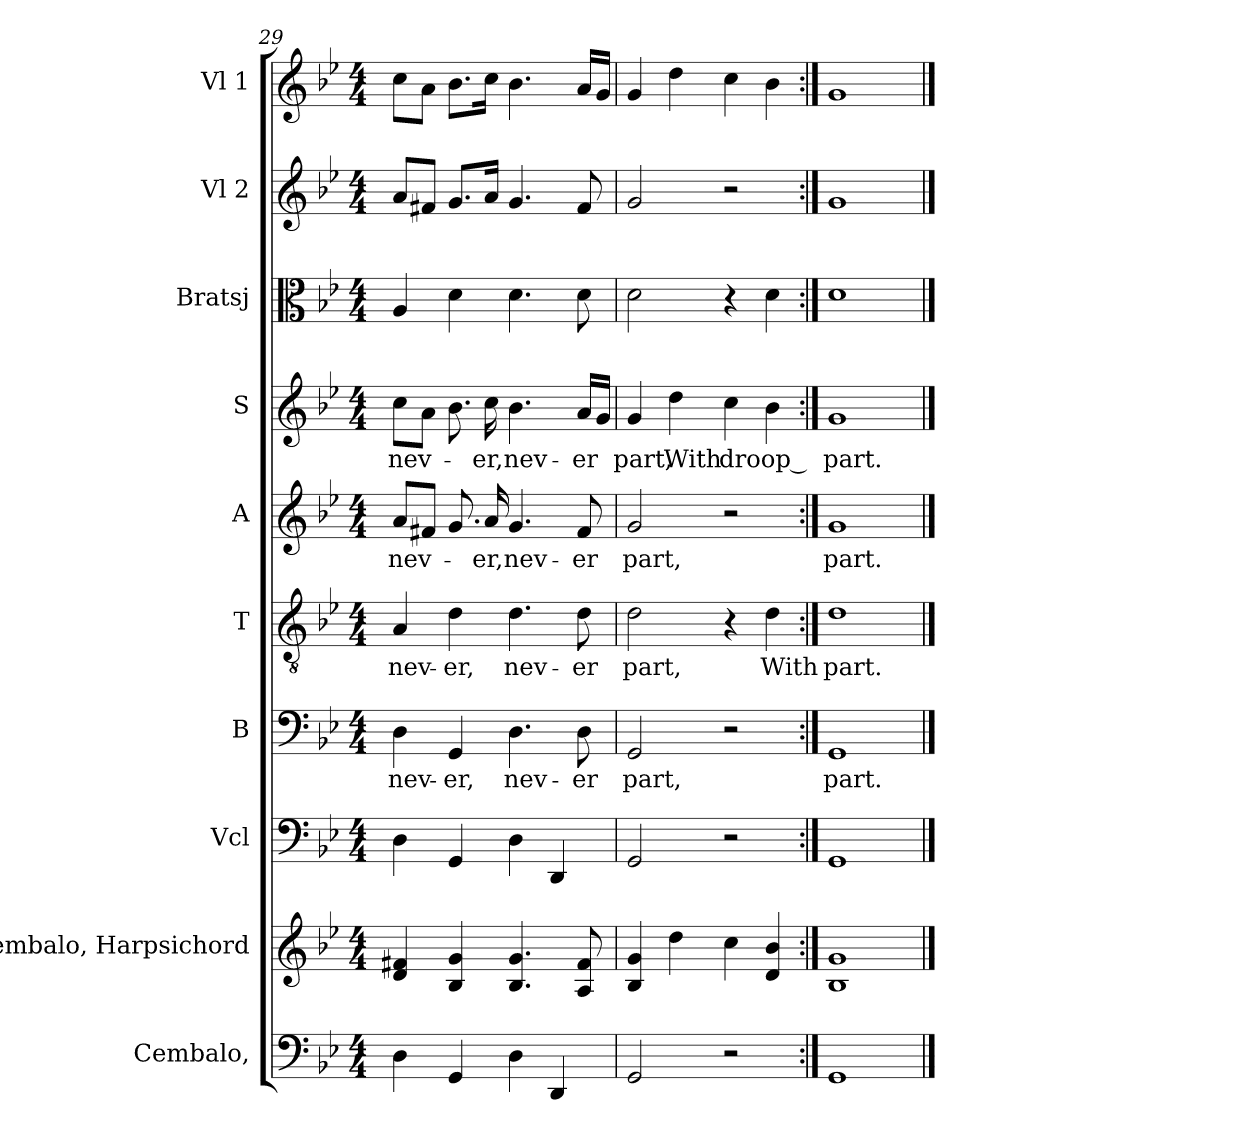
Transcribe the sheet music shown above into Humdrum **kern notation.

**kern	**kern	**kern	**kern	**text	**kern	**text	**kern	**text	**kern	**text	**kern	**kern	**kern
*part10	*part9	*part8	*part7	*part7	*part6	*part6	*part5	*part5	*part4	*part4	*part3	*part2	*part1
*staff10	*staff9	*staff8	*staff7	*staff7	*staff6	*staff6	*staff5	*staff5	*staff4	*staff4	*staff3	*staff2	*staff1
*I"Cembalo,	*I"Cembalo, Harpsichord	*I"Vcl	*I"B	*	*I"T	*	*I"A	*	*I"S	*	*I"Bratsj	*I"Vl 2	*I"Vl 1
*	*I'Hpschd	*I'Vc	*	*	*	*	*	*	*	*	*	*	*
*clefF4	*clefG2	*clefF4	*clefF4	*	*clefGv2	*	*clefG2	*	*clefG2	*	*clefC3	*clefG2	*clefG2
*k[b-e-]	*k[b-e-]	*k[b-e-]	*k[b-e-]	*	*k[b-e-]	*	*k[b-e-]	*	*k[b-e-]	*	*k[b-e-]	*k[b-e-]	*k[b-e-]
*M4/4	*M4/4	*M4/4	*M4/4	*	*M4/4	*	*M4/4	*	*M4/4	*	*M4/4	*M4/4	*M4/4
=29	=29	=29	=29	=29	=29	=29	=29	=29	=29	=29	=29	=29	=29
!	!	!	!	!LO:LY:b	!	!LO:LY:b	!	!LO:LY:b	!	!LO:LY:b	!	!	!
4D\	4d/ 4f#X/	4D\	4D\	nev-	4A/	nev-	8a/L	nev-	8cc\L	nev-	4A/	8a/L	8cc\L
.	.	.	.	.	.	.	8f#X/J	.	8a\J	.	.	8f#X/J	8a\J
!	!	!	!	!LO:LY:b	!	!LO:LY:b	!	!	!	!	!	!	!
4GG/	4B-/ 4g/	4GG/	4GG/	-er,	4d\	-er,	8.g/	.	8.b-\	.	4d\	8.g/L	8.b-\L
!	!	!	!	!	!	!	!	!LO:LY:b	!	!LO:LY:b	!	!	!
.	.	.	.	.	.	.	16a/	-er,	16cc\	-er,	.	16a/Jk	16cc\Jk
!	!	!	!	!LO:LY:b	!	!LO:LY:b	!	!LO:LY:b	!	!LO:LY:b	!	!	!
4D\	4.B-/ 4.g/	4D\	4.D\	nev-	4.d\	nev-	4.g/	nev-	4.b-\	nev-	4.d\	4.g/	4.b-\
4DD/	.	4DD/	.	.	.	.	.	.	.	.	.	.	.
!	!	!	!	!LO:LY:b	!	!LO:LY:b	!	!LO:LY:b	!	!LO:LY:b	!	!	!
.	8A/ 8f#/	.	8D\	-er	8d\	-er	8f#/	-er	16a/LL	-er	8d\	8f#/	16a/LL
.	.	.	.	.	.	.	.	.	16g/JJ	.	.	.	16g/JJ
!!LO:PB:g=z
=30	=30	=30	=30	=30	=30	=30	=30	=30	=30	=30	=30	=30	=30
!	!	!	!	!LO:LY:b	!	!LO:LY:b	!	!LO:LY:b	!	!LO:LY:b	!	!	!
2GG/	4B-/ 4g/	2GG/	2GG/	part,	2d\	part,	2g/	part,	4g/	part,	2d\	2g/	4g/
!	!	!	!	!	!	!	!	!	!	!LO:LY:b	!	!	!
.	4dd\	.	.	.	.	.	.	.	4dd\	With	.	.	4dd\
!	!	!	!	!	!	!	!	!	!	!LO:LY:b	!	!	!
2r	4cc\	2r	2r	.	4r	.	2r	.	4cc\	droop --	4r	2r	4cc\
!	!	!	!	!	!	!LO:LY:b	!	!	!	!LO:LY:b	!	!	!
.	4d/ 4b-/	.	.	.	4d\	With	.	.	4b-\	--	4d\	.	4b-\
=31:|!	=31:|!	=31:|!	=31:|!	=31:|!	=31:|!	=31:|!	=31:|!	=31:|!	=31:|!	=31:|!	=31:|!	=31:|!	=31:|!
!	!	!	!	!LO:LY:b	!	!LO:LY:b	!	!LO:LY:b	!	!LO:LY:b	!	!	!
1GG	1B- 1g	1GG	1GG	part.	1d	part.	1g	part.	1g	part.	1d	1g	1g
==	==	==	==	==	==	==	==	==	==	==	==	==	==
*-	*-	*-	*-	*-	*-	*-	*-	*-	*-	*-	*-	*-	*-
